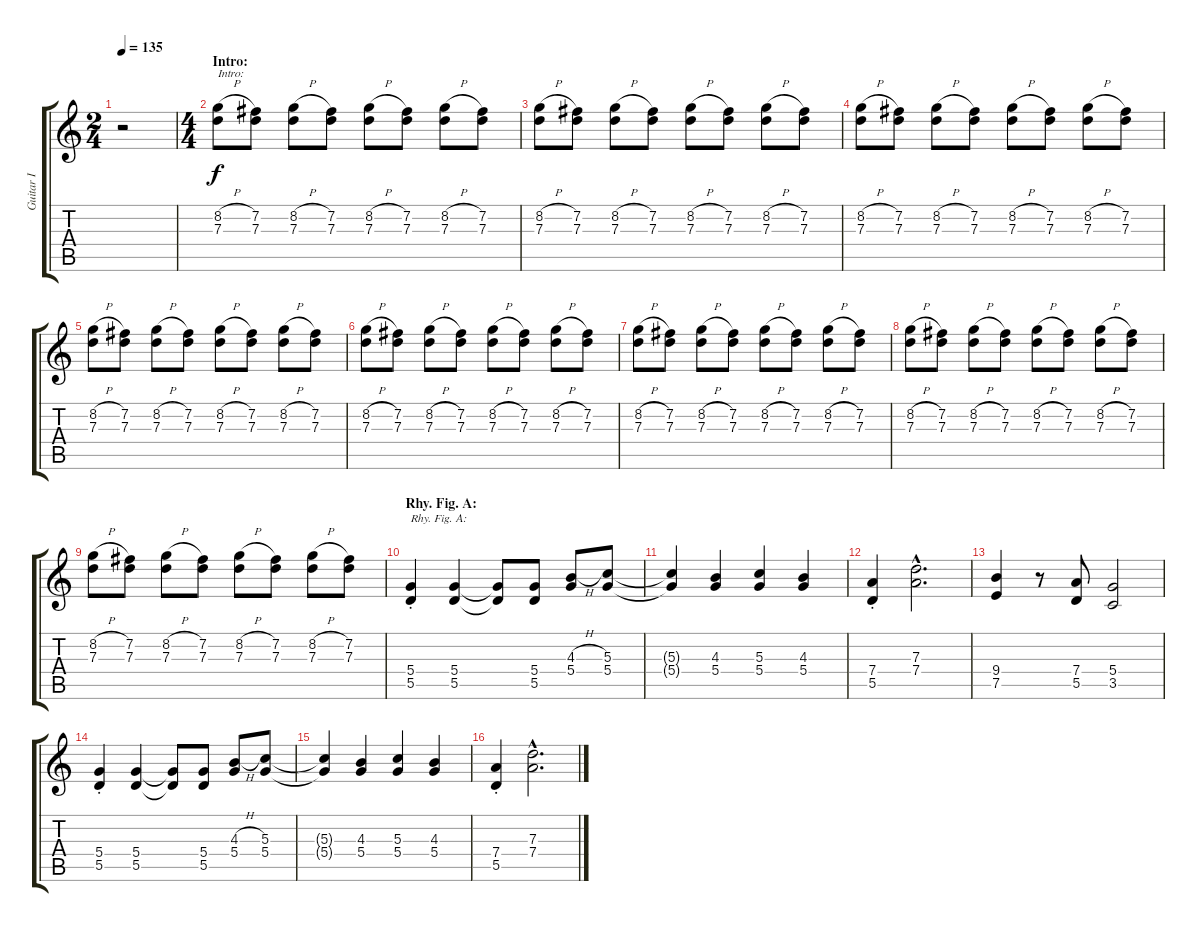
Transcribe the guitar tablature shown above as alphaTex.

\track ("Guitar I" "Guitar I") {instrument distortionguitar}
\staff {score tabs}
\tuning (E4 B3 G3 D3 A2 E2) {hide}
\ts (2 4)
\tempo 135
\clef g2
\ks c
r.2{dy f instrument distortionguitar} |
\ts (4 4)
\section ("" "Intro:")
(8.2{h} 7.3).8{txt "Intro:"} (7.2 7.3).8 (8.2{h} 7.3).8 (7.2 7.3).8 (8.2{h} 7.3).8 (7.2 7.3).8 (8.2{h} 7.3).8 (7.2 7.3).8 |
(8.2{h} 7.3).8 (7.2 7.3).8 (8.2{h} 7.3).8 (7.2 7.3).8 (8.2{h} 7.3).8 (7.2 7.3).8 (8.2{h} 7.3).8 (7.2 7.3).8 |
(8.2{h} 7.3).8 (7.2 7.3).8 (8.2{h} 7.3).8 (7.2 7.3).8 (8.2{h} 7.3).8 (7.2 7.3).8 (8.2{h} 7.3).8 (7.2 7.3).8 |
(8.2{h} 7.3).8 (7.2 7.3).8 (8.2{h} 7.3).8 (7.2 7.3).8 (8.2{h} 7.3).8 (7.2 7.3).8 (8.2{h} 7.3).8 (7.2 7.3).8 |
(8.2{h} 7.3).8 (7.2 7.3).8 (8.2{h} 7.3).8 (7.2 7.3).8 (8.2{h} 7.3).8 (7.2 7.3).8 (8.2{h} 7.3).8 (7.2 7.3).8 |
(8.2{h} 7.3).8 (7.2 7.3).8 (8.2{h} 7.3).8 (7.2 7.3).8 (8.2{h} 7.3).8 (7.2 7.3).8 (8.2{h} 7.3).8 (7.2 7.3).8 |
(8.2{h} 7.3).8 (7.2 7.3).8 (8.2{h} 7.3).8 (7.2 7.3).8 (8.2{h} 7.3).8 (7.2 7.3).8 (8.2{h} 7.3).8 (7.2 7.3).8 |
(8.2{h} 7.3).8 (7.2 7.3).8 (8.2{h} 7.3).8 (7.2 7.3).8 (8.2{h} 7.3).8 (7.2 7.3).8 (8.2{h} 7.3).8 (7.2 7.3).8 |
\section ("" "Rhy. Fig. A:")
(5.4{st} 5.5{st}).4{txt "Rhy. Fig. A:"} (5.4 5.5).4 (5.4{t} 5.5{t}).8 (5.4 5.5).8 (4.3{h} 5.4).8 (5.3 5.4).8 |
(5.3{t} 5.4{t}).4 (4.3 5.4).4 (5.3 5.4).4 (4.3 5.4).4 |
(7.4{st} 5.5{st}).4 (7.3{hac} 7.4{hac}).2{d} |
(9.4 7.5).4 r.8 (7.4 5.5).8 (5.4 3.5).2 |
(5.4{st} 5.5{st}).4 (5.4 5.5).4 (5.4{t} 5.5{t}).8 (5.4 5.5).8 (4.3{h} 5.4).8 (5.3 5.4).8 |
(5.3{t} 5.4{t}).4 (4.3 5.4).4 (5.3 5.4).4 (4.3 5.4).4 |
(7.4{st} 5.5{st}).4 (7.3{hac} 7.4{hac}).2{d}
